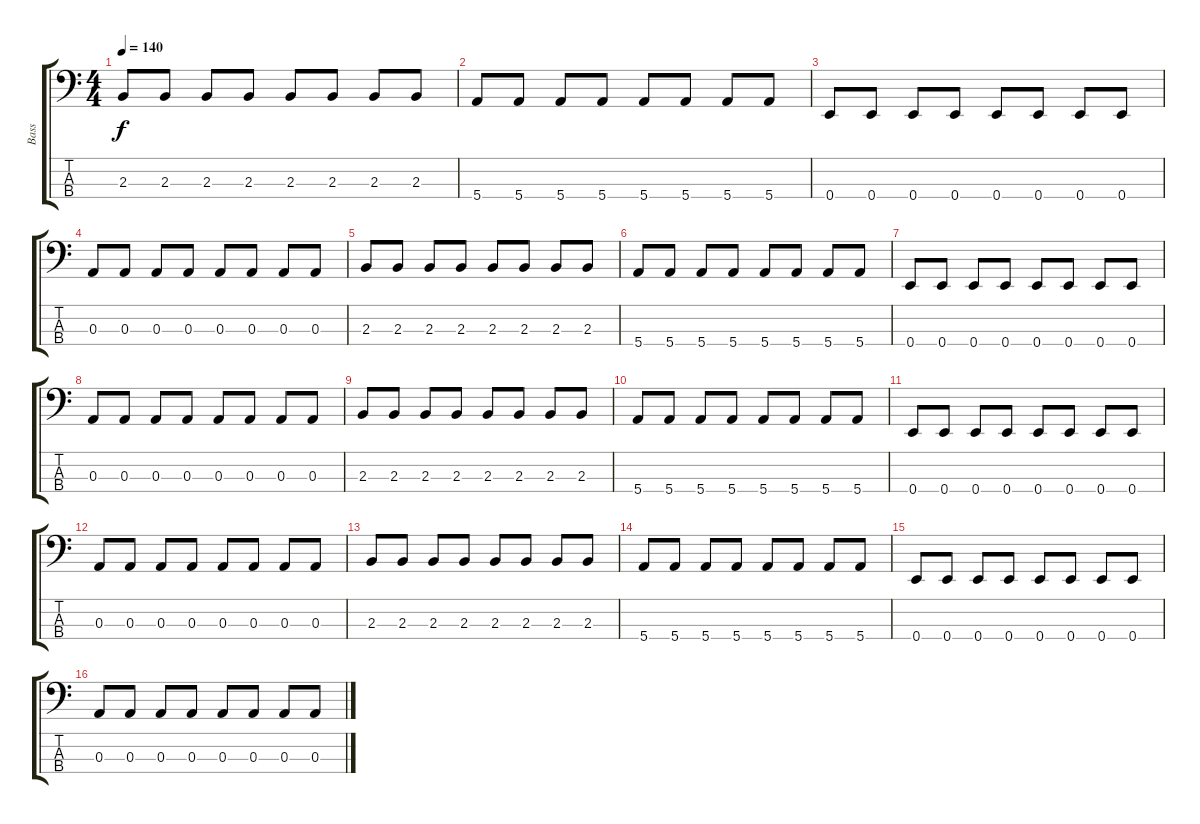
\track ("Bass" "Bass") {instrument electricbassfinger}
\staff {score tabs}
\tuning (G2 D2 A1 E1) {hide}
\ts (4 4)
\tempo 140
\clef f4
\ks c
2.3.8{dy f} 2.3.8 2.3.8 2.3.8 2.3.8 2.3.8 2.3.8 2.3.8 |
5.4.8 5.4.8 5.4.8 5.4.8 5.4.8 5.4.8 5.4.8 5.4.8 |
0.4.8 0.4.8 0.4.8 0.4.8 0.4.8 0.4.8 0.4.8 0.4.8 |
0.3.8 0.3.8 0.3.8 0.3.8 0.3.8 0.3.8 0.3.8 0.3.8 |
2.3.8 2.3.8 2.3.8 2.3.8 2.3.8 2.3.8 2.3.8 2.3.8 |
5.4.8 5.4.8 5.4.8 5.4.8 5.4.8 5.4.8 5.4.8 5.4.8 |
0.4.8 0.4.8 0.4.8 0.4.8 0.4.8 0.4.8 0.4.8 0.4.8 |
0.3.8 0.3.8 0.3.8 0.3.8 0.3.8 0.3.8 0.3.8 0.3.8 |
2.3.8 2.3.8 2.3.8 2.3.8 2.3.8 2.3.8 2.3.8 2.3.8 |
5.4.8 5.4.8 5.4.8 5.4.8 5.4.8 5.4.8 5.4.8 5.4.8 |
0.4.8 0.4.8 0.4.8 0.4.8 0.4.8 0.4.8 0.4.8 0.4.8 |
0.3.8 0.3.8 0.3.8 0.3.8 0.3.8 0.3.8 0.3.8 0.3.8 |
2.3.8 2.3.8 2.3.8 2.3.8 2.3.8 2.3.8 2.3.8 2.3.8 |
5.4.8 5.4.8 5.4.8 5.4.8 5.4.8 5.4.8 5.4.8 5.4.8 |
0.4.8 0.4.8 0.4.8 0.4.8 0.4.8 0.4.8 0.4.8 0.4.8 |
0.3.8 0.3.8 0.3.8 0.3.8 0.3.8 0.3.8 0.3.8 0.3.8
